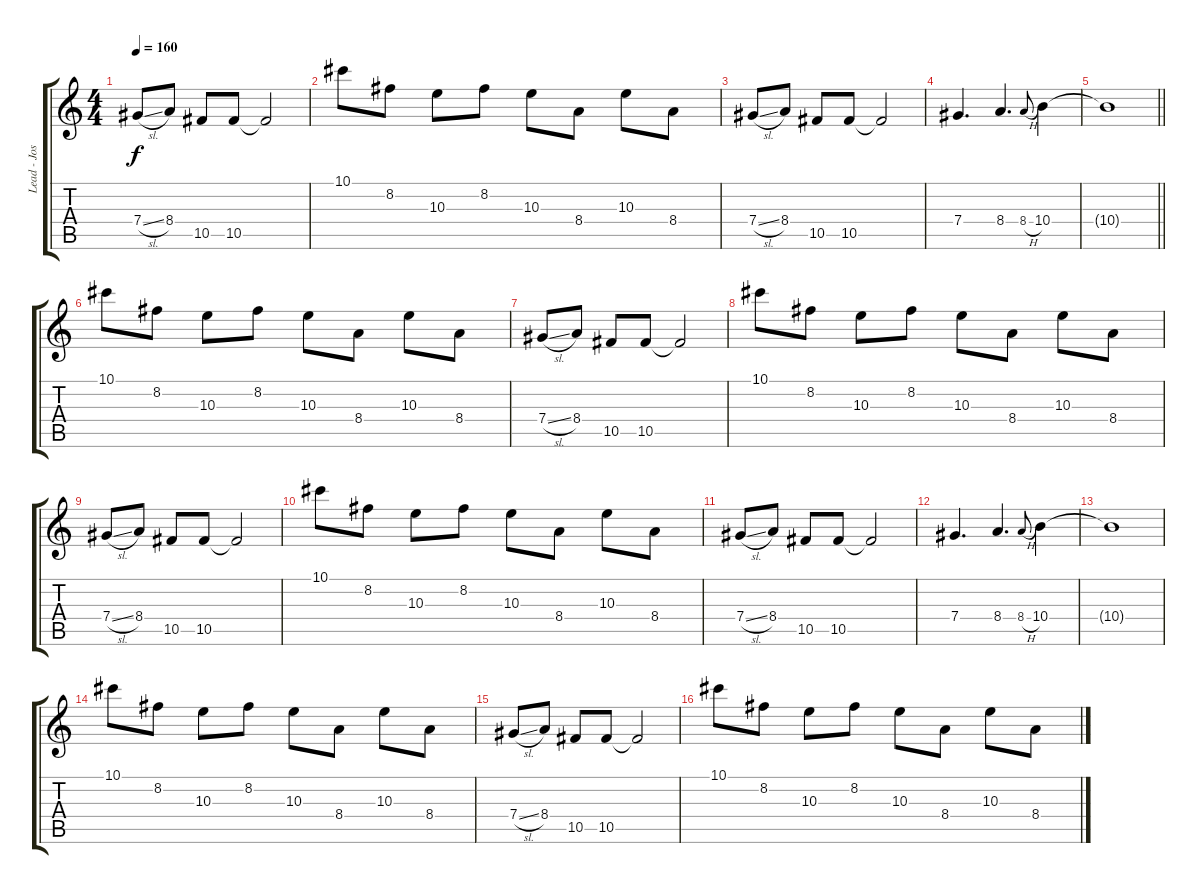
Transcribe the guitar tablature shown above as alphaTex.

\track ("Lead - Josh Farro" "Lead - Jos") {instrument distortionguitar}
\staff {score tabs}
\tuning (Eb4 Bb3 Gb3 Db3 Ab2 Db2) {hide}
\ts (4 4)
\tempo 160
\clef g2
\ks c
7.4{sl}.8{dy f} 8.4.8 10.5.8 10.5.8 10.5{t}.2 |
10.1.8 8.2.8 10.3.8 8.2.8 10.3.8 8.4.8 10.3.8 8.4.8 |
7.4{sl}.8 8.4.8 10.5.8 10.5.8 10.5{t}.2 |
7.4.4{d} 8.4.4{d} 8.4{h}.8{gr onbeat} 10.4.4 |
\barLineRight lightlight
10.4{t}.1 |
10.1.8 8.2.8 10.3.8 8.2.8 10.3.8 8.4.8 10.3.8 8.4.8 |
7.4{sl}.8 8.4.8 10.5.8 10.5.8 10.5{t}.2 |
10.1.8 8.2.8 10.3.8 8.2.8 10.3.8 8.4.8 10.3.8 8.4.8 |
7.4{sl}.8 8.4.8 10.5.8 10.5.8 10.5{t}.2 |
10.1.8 8.2.8 10.3.8 8.2.8 10.3.8 8.4.8 10.3.8 8.4.8 |
7.4{sl}.8 8.4.8 10.5.8 10.5.8 10.5{t}.2 |
7.4.4{d} 8.4.4{d} 8.4{h}.8{gr onbeat} 10.4.4 |
10.4{t}.1 |
10.1.8 8.2.8 10.3.8 8.2.8 10.3.8 8.4.8 10.3.8 8.4.8 |
7.4{sl}.8 8.4.8 10.5.8 10.5.8 10.5{t}.2 |
10.1.8 8.2.8 10.3.8 8.2.8 10.3.8 8.4.8 10.3.8 8.4.8
